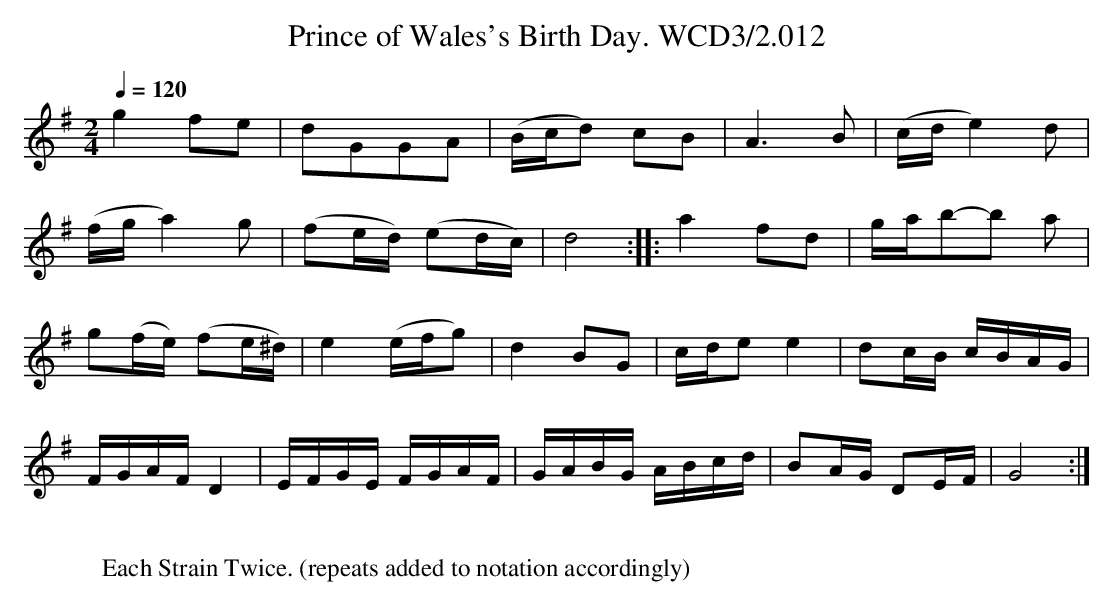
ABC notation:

X:1
T:Prince of Wales's Birth Day. WCD3/2.012
M:2/4
L:1/8
Q:1/4=120
K:G
g2 fe|dGGA|(B/c/d) cB|A3 B|(c/d/e2)d|
(f/g/a2) g|(fe/d/) (ed/c/)|d4::a2fd|g/a/b-b a|
g(f/e/) (fe/^d/)|e2 (e/f/g)|d2 BG|c/d/e e2|dc/B/ c/B/A/G/|
F/G/A/F/ D2|E/F/G/E/ F/G/A/F/|\
G/A/B/G/ A/B/c/d/|BA/G/ DE/F/|G4:|
W:
W:Each Strain Twice. (repeats added to notation accordingly)
